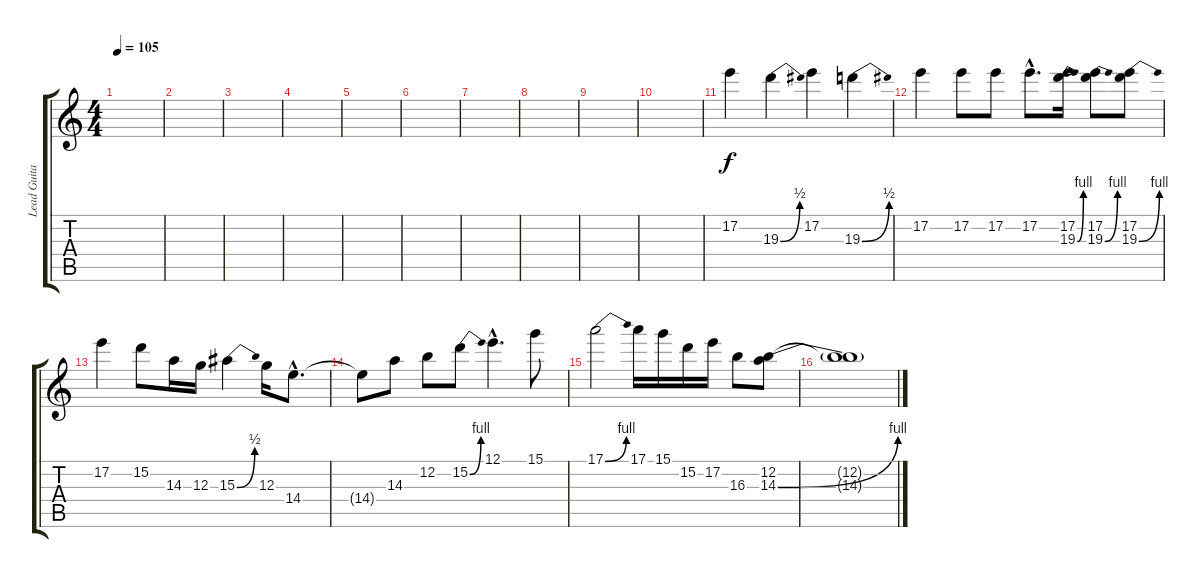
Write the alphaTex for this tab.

\track ("Lead Guitar" "Lead Guita") {instrument overdrivenguitar}
\staff {score tabs}
\tuning (E4 B3 G3 D3 A2 E2) {hide}
\ts (4 4)
\tempo 105
\clef g2
\ks c
|
|
|
|
|
|
|
|
|
|
17.2.4 19.3{be (bend 0 0 60 2)}.4 17.2.4 19.3{be (bend 0 0 60 2)}.4 |
17.2.4 17.2.8 17.2.8 17.2{hac}.8{d} (17.2 19.3{be (bend 0 0 60 4)}).16 (17.2 19.3{be (bend 0 0 60 4)}).8 (17.2 19.3{be (bend 0 0 60 4)}).8 |
17.2.4 15.2.8 14.3.16 12.3.16 15.3{be (bend 0 0 60 2)}.4 12.3.16 14.4{hac}.8{d} |
14.4{t}.8 14.3.8 12.2.8 15.2{be (bend 0 0 60 4)}.8 12.1{hac}.4{d} 15.1.8 |
17.1{be (bend 0 0 60 4)}.2 17.1.16 15.1.16 15.2.16 17.2.16 16.3.8 (12.2 14.3{be (bend 0 0 60 4)}).8 |
(12.2{t} 14.3{t}).1
